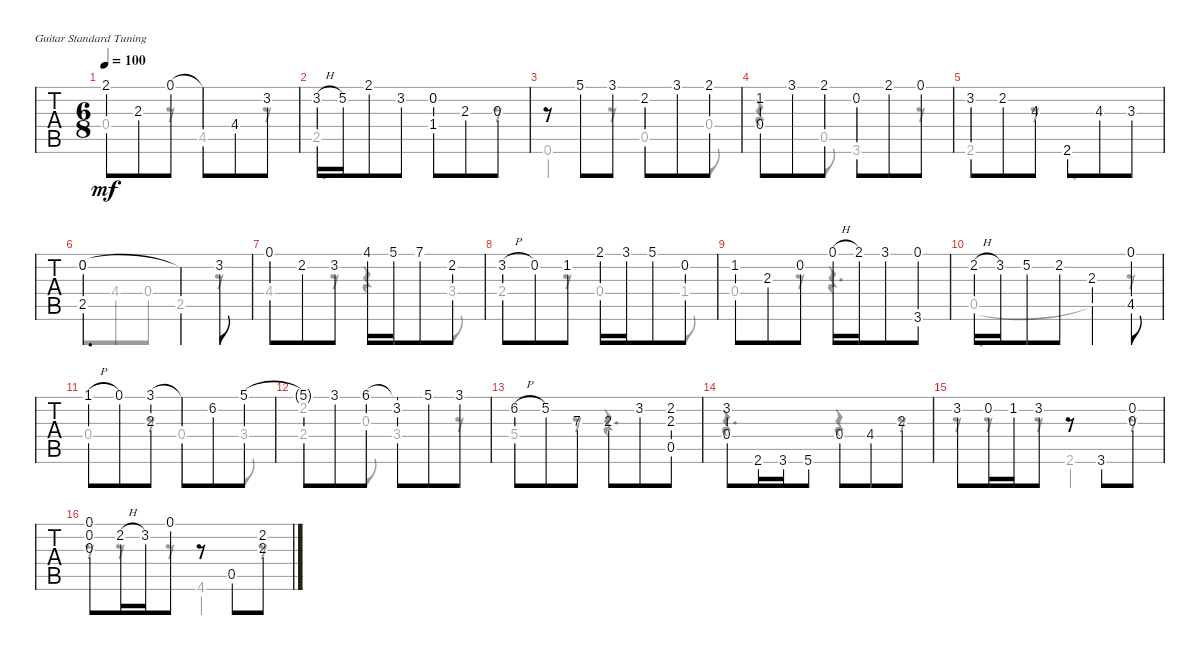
\defaultSystemsLayout 4
\bracketExtendMode groupsimilarinstruments
\singleTrackTrackNamePolicy hidden
\multiTrackTrackNamePolicy hidden
\firstSystemTrackNameOrientation horizontal
\otherSystemsTrackNameOrientation horizontal
\track ("Classical Guitar" "S-Gt") {instrument acousticguitarsteel}
\staff {tabs}
\tuning (E4 B3 G3 D3 A2 E2)
\voice
\ts (6 8)
\tempo 100
\clef g2
\ks d
2.1{t}.8{dy mf} 2.3.8 0.1.8 0.1{t}.8 4.4.8 3.2.8 |
3.2{h}.16 5.2.16 2.1.8 3.2.8 (0.2 1.4).8 2.3.8 0.3.8 |
r.8 5.1.8 3.1.8 2.2.8 3.1.8 2.1.8 |
(1.2 0.4).8 3.1.8 2.1.8 0.2.8 2.1.8 0.1.8 |
3.2.8 2.2.8 4.3.8 2.6.8 4.3.8 3.3.8 |
(0.2 2.5).4{d} 0.2{t}.4 3.2.8 |
0.1.8 2.2.8 3.2.8 4.1.16 5.1.16 7.1.8 2.2.8 |
3.2{h}.8 0.2.8 1.2.8 2.1.16 3.1.16 5.1.8 0.2.8 |
1.2.8 2.3.8 0.2.8 0.1{h}.16 2.1.16 3.1.8 (0.1 3.6).8 |
2.2{h}.16 3.2.16 5.2.8 2.2.8 2.3.4 (0.1 4.5).8 |
1.1{h}.8 0.1.8 (3.1 2.3).8 3.1{t}.8 6.2.8 5.1.8 |
5.1{t}.8 3.1.8 6.1.8 (6.1{t} 3.2).8 5.1.8 3.1.8 |
6.2{h}.8 5.2.8 7.3.8 2.3.8 3.2.8 (2.2 2.3 0.5).8 |
(3.2 0.4).8 2.6.16 3.6.16 5.6.8 0.4.8 4.4.8 2.3.8 |
3.2.8 0.2.16 1.2.16 3.2.8 r.8 3.6.8 (0.2 0.3).8 |
(0.1 0.2 0.3).8 2.2{h}.16 3.2.16 0.1.8 r.8 0.5.8 (2.2 2.3).8
\voice
\clef g2
\ottava regular
\simile none
\ks d
0.4.4{dy mf} r.8 4.5.4 r.8 |
2.5.4{d} 0.2.4 r.8 |
0.6.4 r.8 0.5.4 0.4.8 |
r.4 0.5.8 3.6.4 r.8 |
2.6.4 r.8 2.6.4{d} |
0.2.8 4.4.8 0.4.8 2.5.4 r.8 |
4.4.4 r.8 r.4 3.4.8 |
2.4.4 r.8 0.4.4 1.4.8 |
0.4.4 r.8 r.4{d} |
0.5.4{d} 0.5{t}.4 r.8 |
0.4.4 r.8 0.4.4 3.4.8 |
(2.4 2.2).4 0.3.8 3.4.4 r.8 |
5.4.4 r.8 r.4{d} |
r.4{d} r.4 r.8 |
r.8 r.8 r.8 2.6.4 r.8 |
r.8 r.8 r.8 4.6.4 r.8
